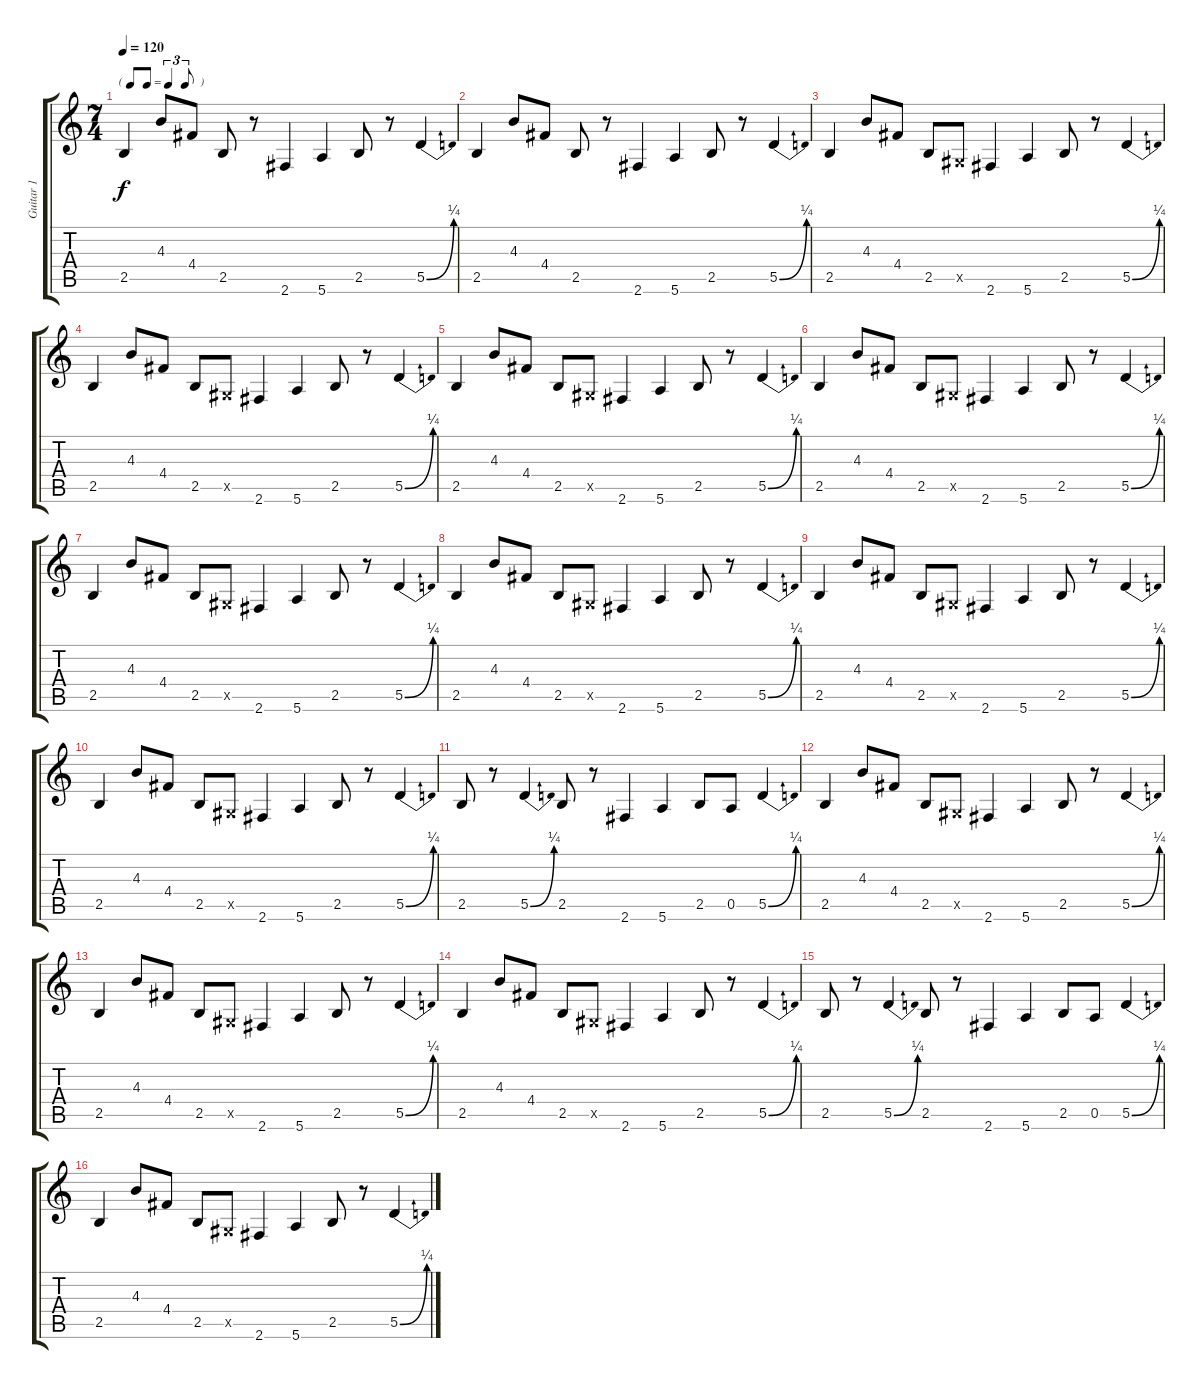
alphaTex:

\track ("Guitar 1" "Guitar 1") {instrument electricguitarclean}
\staff {score tabs}
\tuning (E4 B3 G3 D3 A2 E2) {hide}
\ts (7 4)
\tf triplet8th
\tempo 120
\clef g2
\ks c
2.5.4{dy f instrument electricguitarclean} 4.3.8 4.4.8 2.5.8 r.8 2.6.4 5.6.4 2.5.8 r.8 5.5{be (bend 0 0 60 1)}.4 |
2.5.4 4.3.8 4.4.8 2.5.8 r.8 2.6.4 5.6.4 2.5.8 r.8 5.5{be (bend 0 0 60 1)}.4 |
2.5.4 4.3.8 4.4.8 2.5.8 -1.5{x}.8 2.6.4 5.6.4 2.5.8 r.8 5.5{be (bend 0 0 60 1)}.4 |
2.5.4 4.3.8 4.4.8 2.5.8 -1.5{x}.8 2.6.4 5.6.4 2.5.8 r.8 5.5{be (bend 0 0 60 1)}.4 |
2.5.4 4.3.8 4.4.8 2.5.8 -1.5{x}.8 2.6.4 5.6.4 2.5.8 r.8 5.5{be (bend 0 0 60 1)}.4 |
2.5.4 4.3.8 4.4.8 2.5.8 -1.5{x}.8 2.6.4 5.6.4 2.5.8 r.8 5.5{be (bend 0 0 60 1)}.4 |
2.5.4 4.3.8 4.4.8 2.5.8 -1.5{x}.8 2.6.4 5.6.4 2.5.8 r.8 5.5{be (bend 0 0 60 1)}.4 |
2.5.4 4.3.8 4.4.8 2.5.8 -1.5{x}.8 2.6.4 5.6.4 2.5.8 r.8 5.5{be (bend 0 0 60 1)}.4 |
2.5.4 4.3.8 4.4.8 2.5.8 -1.5{x}.8 2.6.4 5.6.4 2.5.8 r.8 5.5{be (bend 0 0 60 1)}.4 |
2.5.4 4.3.8 4.4.8 2.5.8 -1.5{x}.8 2.6.4 5.6.4 2.5.8 r.8 5.5{be (bend 0 0 60 1)}.4 |
2.5.8 r.8 5.5{be (bend 0 0 60 1)}.4 2.5.8 r.8 2.6.4 5.6.4 2.5.8 0.5.8 5.5{be (bend 0 0 60 1)}.4 |
2.5.4 4.3.8 4.4.8 2.5.8 -1.5{x}.8 2.6.4 5.6.4 2.5.8 r.8 5.5{be (bend 0 0 60 1)}.4 |
2.5.4 4.3.8 4.4.8 2.5.8 -1.5{x}.8 2.6.4 5.6.4 2.5.8 r.8 5.5{be (bend 0 0 60 1)}.4 |
2.5.4 4.3.8 4.4.8 2.5.8 -1.5{x}.8 2.6.4 5.6.4 2.5.8 r.8 5.5{be (bend 0 0 60 1)}.4 |
2.5.8 r.8 5.5{be (bend 0 0 60 1)}.4 2.5.8 r.8 2.6.4 5.6.4 2.5.8 0.5.8 5.5{be (bend 0 0 60 1)}.4 |
2.5.4 4.3.8 4.4.8 2.5.8 -1.5{x}.8 2.6.4 5.6.4 2.5.8 r.8 5.5{be (bend 0 0 60 1)}.4
